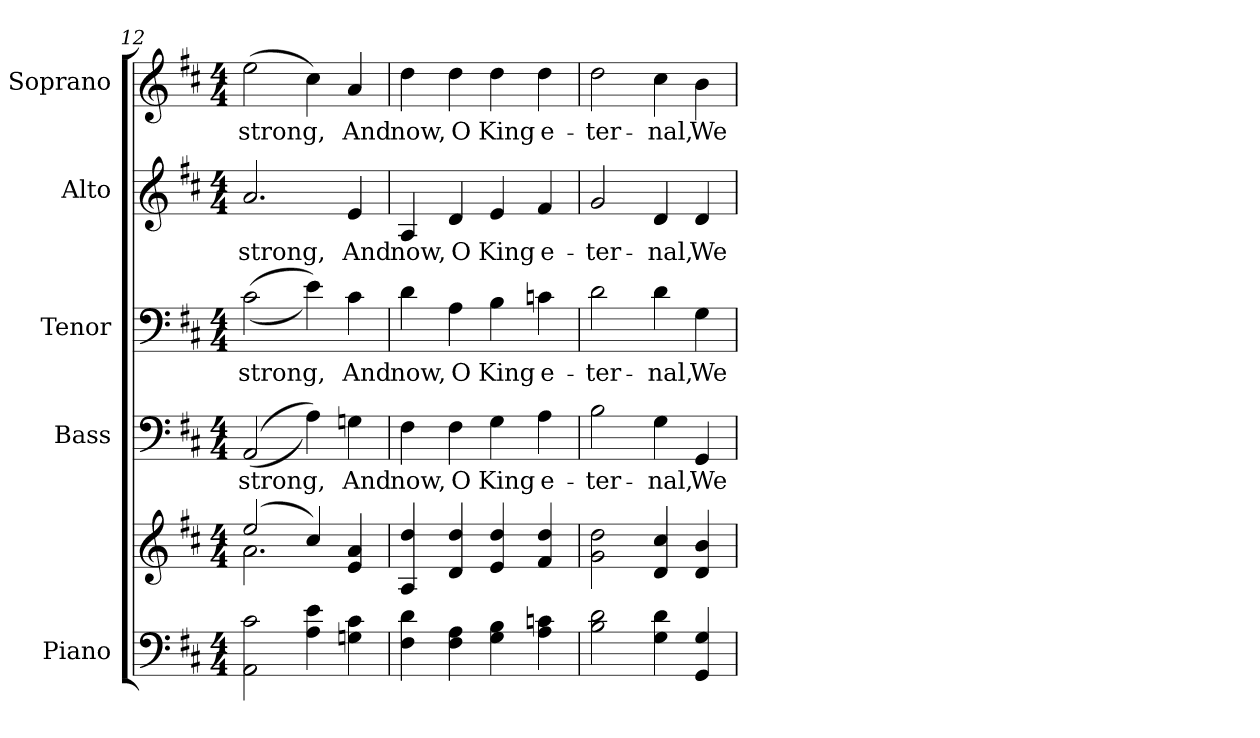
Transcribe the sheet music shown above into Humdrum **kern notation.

**kern	**kern	**kern	**text	**kern	**text	**kern	**text	**kern	**text
*part5	*part5	*part4	*part4	*part3	*part3	*part2	*part2	*part1	*part1
*staff6	*staff5	*staff4	*staff4	*staff3	*staff3	*staff2	*staff2	*staff1	*staff1
*I"Piano	*	*I"Bass	*	*I"Tenor	*	*I"Alto	*	*I"Soprano	*
*I'Pno.	*	*I'B.	*	*I'T.	*	*I'A.	*	*I'S.	*
!!LO:PB:g=z
*clefF4	*clefG2	*clefF4	*	*clefF4	*	*clefG2	*	*clefG2	*
*k[f#c#]	*k[f#c#]	*k[f#c#]	*	*k[f#c#]	*	*k[f#c#]	*	*k[f#c#]	*
*D:	*D:	*D:	*	*D:	*	*D:	*	*D:	*
*M4/4	*M4/4	*M4/4	*	*M4/4	*	*M4/4	*	*M4/4	*
=12	=12	=12	=12	=12	=12	=12	=12	=12	=12
*	*^	*	*	*	*	*	*	*	*
!	!	!	!	!LO:LY:b:color=#000000	!	!	!	!	!	!
!	!	!	!	!	!	!LO:LY:b:color=#000000	!	!	!	!
!	!	!	!	!	!	!	!	!LO:LY:b:color=#000000	!	!
!	!	!	!	!	!	!	!	!	!	!LO:LY:b:color=#000000
2AAi\ 2c#i	(2eei/	2.ai\	((2AAi/	strong,	((2c#i\	strong,	2.ai/	strong,	(2eei\	strong,
4Ai\ 4ei	4cc#i/)	.	4Ai\))	.	4ei\))	.	.	.	4cc#i\)	.
!	!	!	!	!LO:LY:b:color=#000000	!	!	!	!	!	!
!	!	!	!	!	!	!LO:LY:b:color=#000000	!	!	!	!
!	!	!	!	!	!	!	!	!LO:LY:b:color=#000000	!	!
!	!	!	!	!	!	!	!	!	!	!LO:LY:b:color=#000000
4Gni\ 4c#i	4ei/ 4ai	4ryy	4Gni\	And	4c#i\	And	4ei/	And	4ai/	And
*	*v	*v	*	*	*	*	*	*	*	*
=13	=13	=13	=13	=13	=13	=13	=13	=13	=13
*	*^	*	*	*	*	*	*	*	*
!	!	!	!	!LO:LY:b:color=#000000	!	!	!	!	!	!
*	*v	*v	*	*	*	*	*	*	*	*
*	*^	*	*	*	*	*	*	*	*
!	!	!	!	!	!	!LO:LY:b:color=#000000	!	!	!	!
*	*v	*v	*	*	*	*	*	*	*	*
*	*^	*	*	*	*	*	*	*	*
!	!	!	!	!	!	!	!	!LO:LY:b:color=#000000	!	!
*	*v	*v	*	*	*	*	*	*	*	*
*	*^	*	*	*	*	*	*	*	*
!	!	!	!	!	!	!	!	!	!	!LO:LY:b:color=#000000
*	*v	*v	*	*	*	*	*	*	*	*
4F#i\ 4di	4Ai/ 4ddi	4F#i\	now,	4di\	now,	4Ai/	now,	4ddi\	now,
!	!	!	!LO:LY:b:color=#000000	!	!	!	!	!	!
!	!	!	!	!	!LO:LY:b:color=#000000	!	!	!	!
!	!	!	!	!	!	!	!LO:LY:b:color=#000000	!	!
!	!	!	!	!	!	!	!	!	!LO:LY:b:color=#000000
4F#i\ 4Ai	4di/ 4ddi	4F#i\	O	4Ai\	O	4di/	O	4ddi\	O
!	!	!	!LO:LY:b:color=#000000	!	!	!	!	!	!
!	!	!	!	!	!LO:LY:b:color=#000000	!	!	!	!
!	!	!	!	!	!	!	!LO:LY:b:color=#000000	!	!
!	!	!	!	!	!	!	!	!	!LO:LY:b:color=#000000
4Gi\ 4Bi	4ei/ 4ddi	4Gi\	King	4Bi\	King	4ei/	King	4ddi\	King
!	!	!	!LO:LY:b:color=#000000	!	!	!	!	!	!
!	!	!	!	!	!LO:LY:b:color=#000000	!	!	!	!
!	!	!	!	!	!	!	!LO:LY:b:color=#000000	!	!
!	!	!	!	!	!	!	!	!	!LO:LY:b:color=#000000
4Ai\ 4cni	4f#i/ 4ddi	4Ai\	e-	4cni\	e-	4f#i/	e-	4ddi\	e-
=14	=14	=14	=14	=14	=14	=14	=14	=14	=14
!	!	!	!LO:LY:b:color=#000000	!	!	!	!	!	!
!	!	!	!	!	!LO:LY:b:color=#000000	!	!	!	!
!	!	!	!	!	!	!	!LO:LY:b:color=#000000	!	!
!	!	!	!	!	!	!	!	!	!LO:LY:b:color=#000000
2Bi\ 2di	2gi\ 2ddi	2Bi\	-ter-	2di\	-ter-	2gi/	-ter-	2ddi\	-ter-
!	!	!	!LO:LY:b:color=#000000	!	!	!	!	!	!
!	!	!	!	!	!LO:LY:b:color=#000000	!	!	!	!
!	!	!	!	!	!	!	!LO:LY:b:color=#000000	!	!
!	!	!	!	!	!	!	!	!	!LO:LY:b:color=#000000
4Gi\ 4di	4di/ 4cc#i	4Gi\	-nal,	4di\	-nal,	4di/	-nal,	4cc#i\	-nal,
!	!	!	!LO:LY:b:color=#000000	!	!	!	!	!	!
!	!	!	!	!	!LO:LY:b:color=#000000	!	!	!	!
!	!	!	!	!	!	!	!LO:LY:b:color=#000000	!	!
!	!	!	!	!	!	!	!	!	!LO:LY:b:color=#000000
4GGi/ 4Gi	4di/ 4bi	4GGi/	We	4Gi\	We	4di/	We	4bi\	We
=	=	=	=	=	=	=	=	=	=
*-	*-	*-	*-	*-	*-	*-	*-	*-	*-
